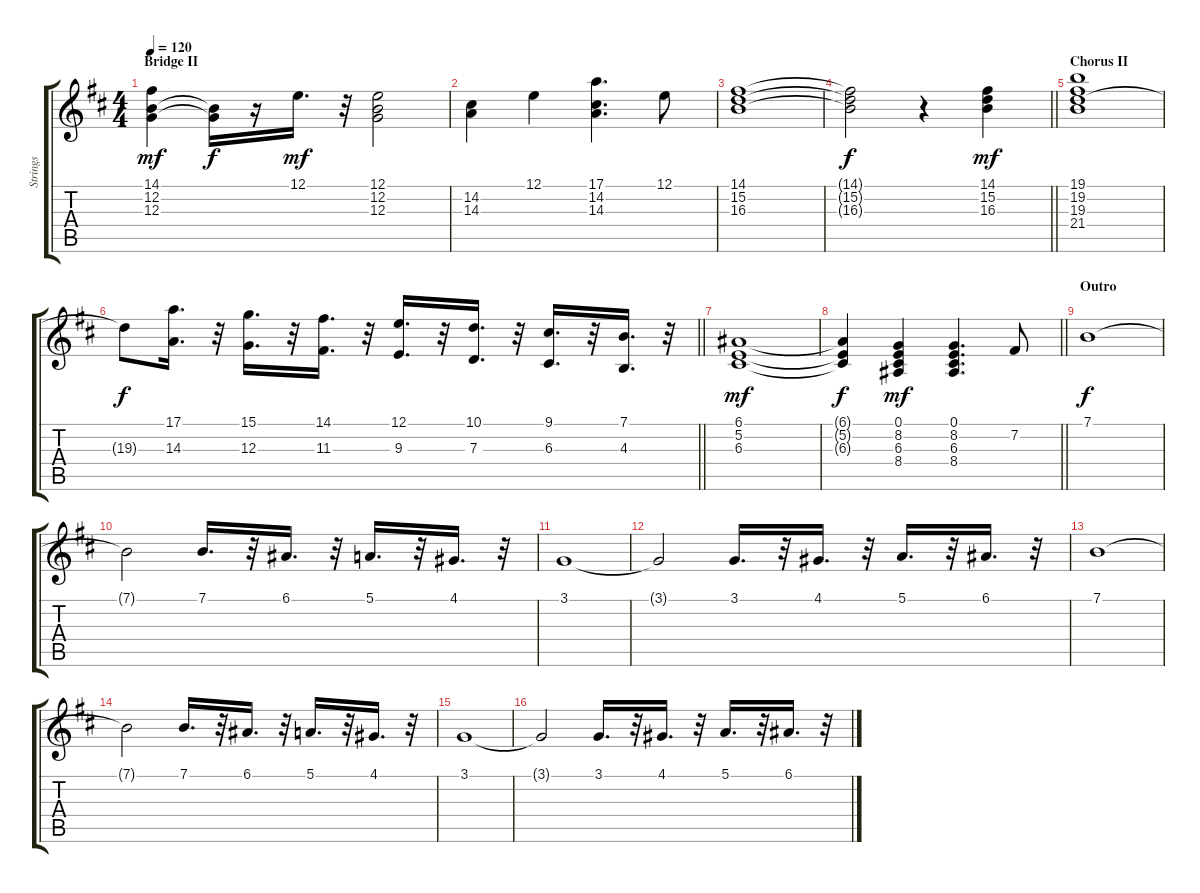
\track ("Strings" "Strings") {instrument stringensemble1}
\staff {score tabs}
\tuning (E4 B3 G3 D3 A2 E2) {hide}
\ts (4 4)
\section ("" "Bridge II")
\tempo 120
\clef g2
\ks bminor
(14.1 12.2 12.3).4{dy mf} (12.2{t} 12.3{t}).16{dy f} r.16 12.1.16{d dy mf} r.32 (12.1 12.2 12.3).2 |
(14.2 14.3).4 12.1.4 (17.1 14.2 14.3).4{d} 12.1.8 |
(14.1 15.2 16.3).1 |
\barLineRight lightlight
(14.1{t} 15.2{t} 16.3{t}).2{dy f} r.4 (14.1 15.2 16.3).4{dy mf} |
\section ("" "Chorus II")
(19.1 19.2 19.3 21.4).1 |
\barLineRight lightlight
19.3{t}.8{dy f} (17.1 14.3).16{d} r.32 (15.1 12.3).16{d} r.32 (14.1 11.3).16{d} r.32 (12.1 9.3).16{d} r.32 (10.1 7.3).16{d} r.32 (9.1 6.3).16{d} r.32 (7.1 4.3).16{d} r.32 |
(6.1 5.2 6.3).1{dy mf} |
\barLineRight lightlight
(6.1{t} 5.2{t} 6.3{t}).4{dy f} (0.1 8.2 6.3 8.4).4{dy mf} (0.1 8.2 6.3 8.4).4{d} 7.2.8 |
\section ("" "Outro")
7.1.1{dy f} |
7.1{t}.2 7.1.16{d} r.32 6.1.16{d} r.32 5.1.16{d} r.32 4.1.16{d} r.32 |
3.1.1 |
3.1{t}.2 3.1.16{d} r.32 4.1.16{d} r.32 5.1.16{d} r.32 6.1.16{d} r.32 |
7.1.1 |
7.1{t}.2 7.1.16{d} r.32 6.1.16{d} r.32 5.1.16{d} r.32 4.1.16{d} r.32 |
3.1.1 |
3.1{t}.2 3.1.16{d} r.32 4.1.16{d} r.32 5.1.16{d} r.32 6.1.16{d} r.32
